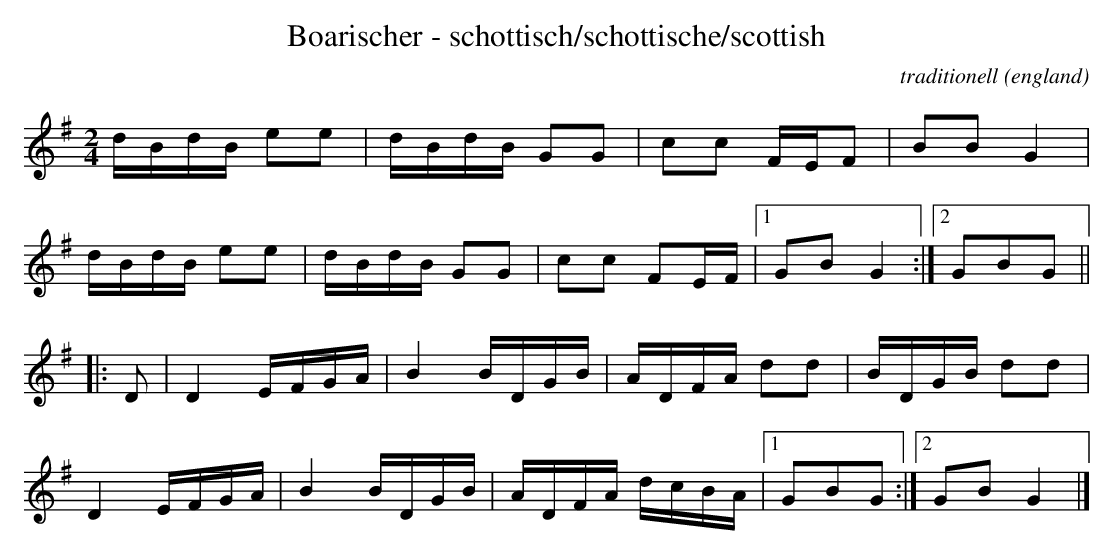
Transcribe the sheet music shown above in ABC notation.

X:1
T:Boarischer - schottisch/schottische/scottish
O:england
C:traditionell
M:2/4
L:1/16
K:G
dBdB e2e2|dBdB G2G2|c2c2 FEF2|B2B2 G4|
dBdB e2e2|dBdB G2G2|c2c2 F2EF|1G2B2G4:|2G2B2G2||
|:D2|D4EFGA|B4BDGB|ADFA d2d2|BDGB d2d2|
D4EFGA|B4BDGB|ADFA dcBA|1G2B2G2:|2G2B2G4|]
